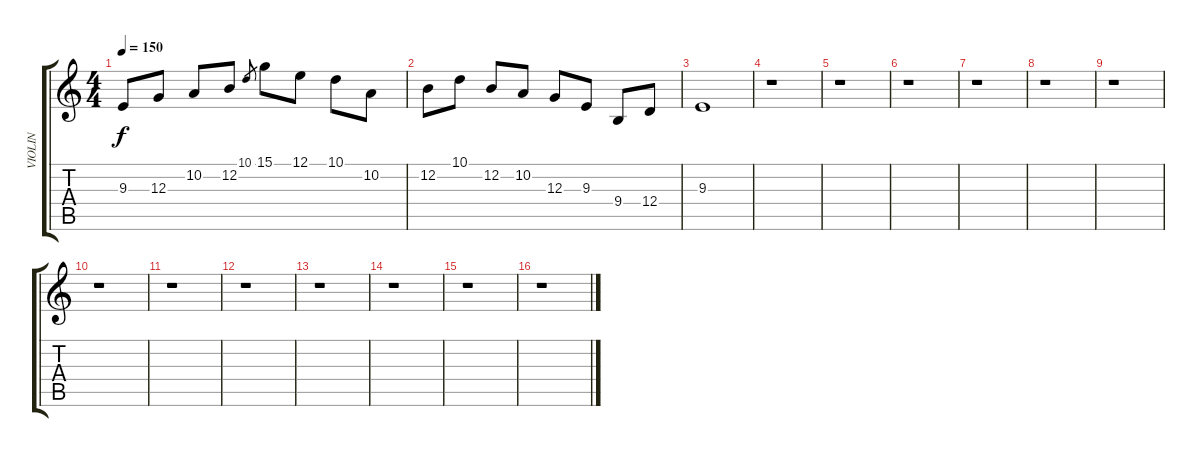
\track ("VIOLIN" "VIOLIN") {instrument violin}
\staff {score tabs}
\tuning (E4 B3 G3 D3 A2 E2) {hide}
\ts (4 4)
\tempo 150
\clef g2
\ks c
9.3.8{dy f} 12.3.8 10.2.8 12.2.8 10.1.8{gr} 15.1.8 12.1.8 10.1.8 10.2.8 |
12.2.8 10.1.8 12.2.8 10.2.8 12.3.8 9.3.8 9.4.8 12.4.8 |
9.3.1{volume 3} |
r.1 |
r.1 |
r.1 |
r.1 |
r.1 |
r.1 |
r.1 |
r.1 |
r.1 |
r.1 |
r.1 |
r.1 |
r.1
